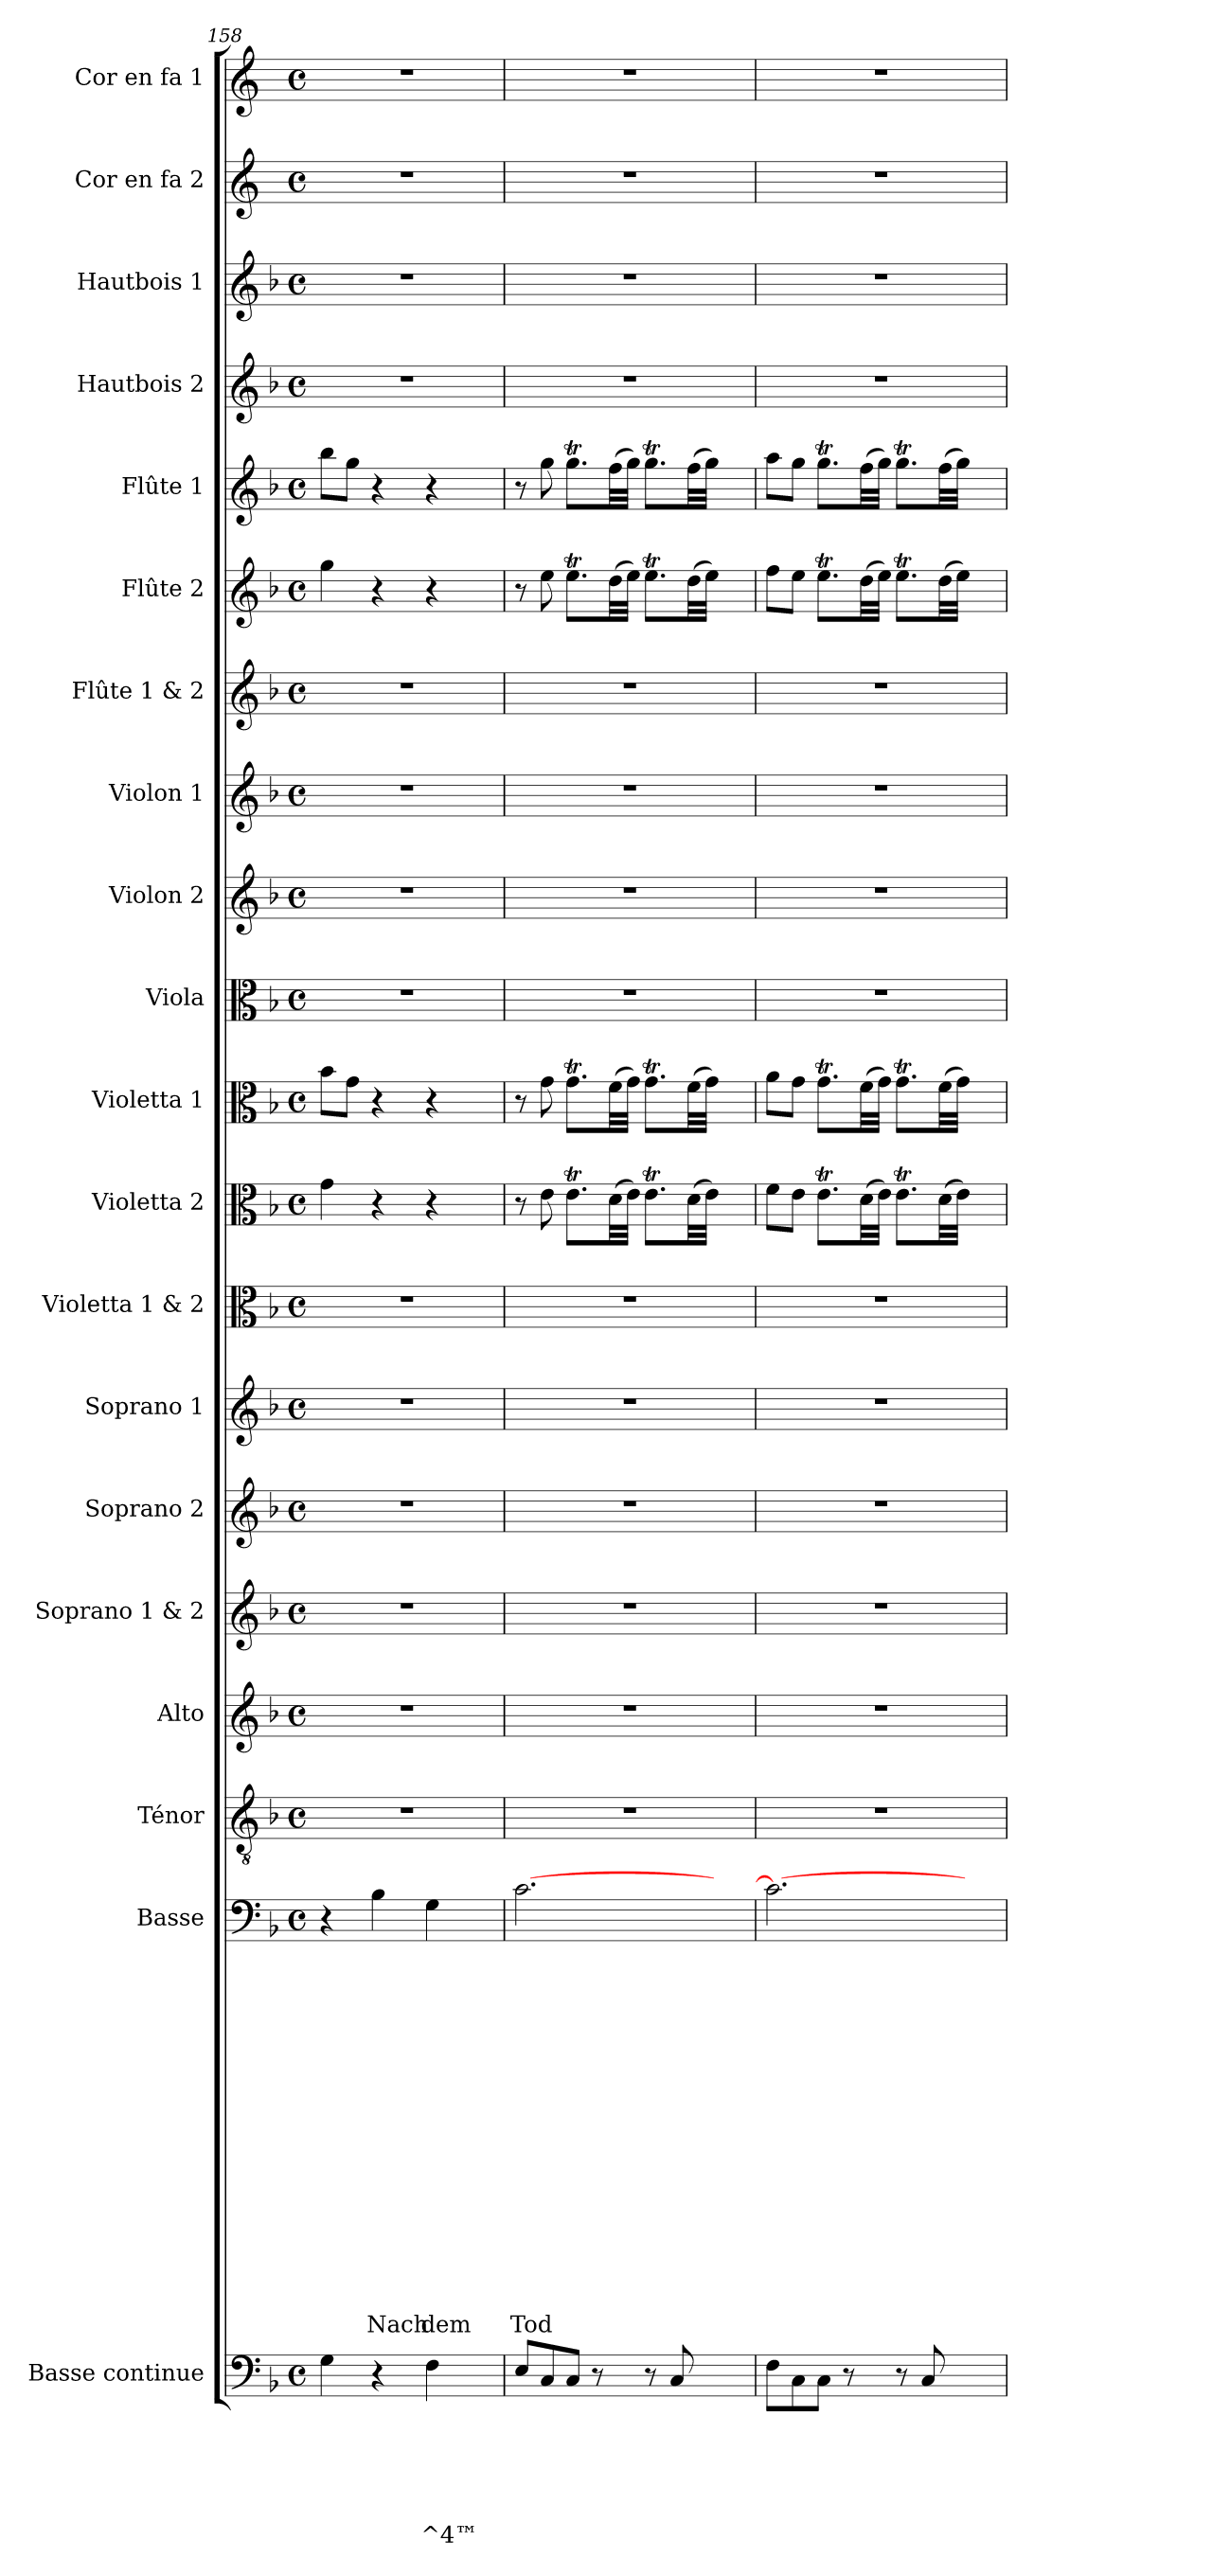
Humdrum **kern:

**kern	**text	**text	**text	**text	**text	**text	**kern	**text	**text	**text	**text	**text	**text	**text	**text	**text	**text	**text	**text	**text	**text	**text	**text	**text	**kern	**kern	**kern	**kern	**kern	**kern	**kern	**kern	**kern	**kern	**kern	**kern	**kern	**kern	**kern	**kern	**kern	**kern
*part20	*part20	*part20	*part20	*part20	*part20	*part20	*part19	*part19	*part19	*part19	*part19	*part19	*part19	*part19	*part19	*part19	*part19	*part19	*part19	*part19	*part19	*part19	*part19	*part19	*part18	*part17	*part16	*part15	*part14	*part13	*part12	*part11	*part10	*part9	*part8	*part7	*part6	*part5	*part4	*part3	*part2	*part1
*staff20	*staff20	*staff20	*staff20	*staff20	*staff20	*staff20	*staff19	*staff19	*staff19	*staff19	*staff19	*staff19	*staff19	*staff19	*staff19	*staff19	*staff19	*staff19	*staff19	*staff19	*staff19	*staff19	*staff19	*staff19	*staff18	*staff17	*staff16	*staff15	*staff14	*staff13	*staff12	*staff11	*staff10	*staff9	*staff8	*staff7	*staff6	*staff5	*staff4	*staff3	*staff2	*staff1
*I"Basse continue	*	*	*	*	*	*	*I"Basse	*	*	*	*	*	*	*	*	*	*	*	*	*	*	*	*	*	*I"Ténor	*I"Alto	*I"Soprano 1 & 2	*I"Soprano 2	*I"Soprano 1	*I"Violetta 1 & 2	*I"Violetta 2	*I"Violetta 1	*I"Viola	*I"Violon 2	*I"Violon 1	*I"Flûte 1 & 2	*I"Flûte 2	*I"Flûte 1	*I"Hautbois 2	*I"Hautbois 1	*I"Cor en fa 2	*I"Cor en fa 1
*I'BC	*	*	*	*	*	*	*I'Bas	*	*	*	*	*	*	*	*	*	*	*	*	*	*	*	*	*	*I'T	*I'A	*	*I'S 2	*I'S 1	*	*I'Vta 2	*I'Vta 1	*I'Vla	*I'Vln 2	*I'Vln 1	*	*I'Fl 2	*I'Fl 1	*I'Hb 2	*I'Hb 1	*I'Cor 2	*I'Cor 1
*clefF4	*	*	*	*	*	*	*clefF4	*	*	*	*	*	*	*	*	*	*	*	*	*	*	*	*	*	*clefGv2	*clefG2	*clefG2	*clefG2	*clefG2	*clefC3	*clefC3	*clefC3	*clefC3	*clefG2	*clefG2	*clefG2	*clefG2	*clefG2	*clefG2	*clefG2	*clefG2	*clefG2
*ITrd7c12	*	*	*	*	*	*	*	*	*	*	*	*	*	*	*	*	*	*	*	*	*	*	*	*	*	*	*	*	*	*	*	*	*	*	*	*	*	*	*	*	*ITrd4c7	*ITrd4c7
*k[b-]	*	*	*	*	*	*	*k[b-]	*	*	*	*	*	*	*	*	*	*	*	*	*	*	*	*	*	*k[b-]	*k[b-]	*k[b-]	*k[b-]	*k[b-]	*k[b-]	*k[b-]	*k[b-]	*k[b-]	*k[b-]	*k[b-]	*k[b-]	*k[b-]	*k[b-]	*k[b-]	*k[b-]	*k[b-]	*k[b-]
*F:	*	*	*	*	*	*	*F:	*	*	*	*	*	*	*	*	*	*	*	*	*	*	*	*	*	*F:	*F:	*F:	*F:	*F:	*F:	*F:	*F:	*F:	*F:	*F:	*F:	*F:	*F:	*F:	*F:	*F:	*F:
*M4/4	*	*	*	*	*	*	*M4/4	*	*	*	*	*	*	*	*	*	*	*	*	*	*	*	*	*	*M4/4	*M4/4	*M4/4	*M4/4	*M4/4	*M4/4	*M4/4	*M4/4	*M4/4	*M4/4	*M4/4	*M4/4	*M4/4	*M4/4	*M4/4	*M4/4	*M4/4	*M4/4
*met(c)	*	*	*	*	*	*	*met(c)	*	*	*	*	*	*	*	*	*	*	*	*	*	*	*	*	*	*met(c)	*met(c)	*met(c)	*met(c)	*met(c)	*met(c)	*met(c)	*met(c)	*met(c)	*met(c)	*met(c)	*met(c)	*met(c)	*met(c)	*met(c)	*met(c)	*met(c)	*met(c)
=158	=158	=158	=158	=158	=158	=158	=158	=158	=158	=158	=158	=158	=158	=158	=158	=158	=158	=158	=158	=158	=158	=158	=158	=158	=158	=158	=158	=158	=158	=158	=158	=158	=158	=158	=158	=158	=158	=158	=158	=158	=158	=158
4GG\	.	.	.	.	.	.	4r	.	.	.	.	.	.	.	.	.	.	.	.	.	.	.	.	.	1r	1r	1r	1r	1r	1r	4g\	8b-\L	1r	1r	1r	1r	4gg\	8bb-\L	1r	1r	1r	1r
.	.	.	.	.	.	.	.	.	.	.	.	.	.	.	.	.	.	.	.	.	.	.	.	.	.	.	.	.	.	.	.	8g\J	.	.	.	.	.	8gg\J	.	.	.	.
!	!	!	!	!	!	!	!	!	!	!	!	!	!	!	!	!	!	!	!	!	!	!	!	!LO:LY:b	!	!	!	!	!	!	!	!	!	!	!	!	!	!	!	!	!	!
4r	.	.	.	.	.	.	4B-\	.	.	.	.	.	.	.	.	.	.	.	.	.	.	.	.	Nach	.	.	.	.	.	.	4r	4r	.	.	.	.	4r	4r	.	.	.	.
!	!	!	!	!	!	!LO:LY:b	!	!	!	!	!	!	!	!	!	!	!	!	!	!	!	!	!	!	!	!	!	!	!	!	!	!	!	!	!	!	!	!	!	!	!	!
!	!	!	!	!	!	!	!	!	!	!	!	!	!	!	!	!	!	!	!	!	!	!	!	!LO:LY:b	!	!	!	!	!	!	!	!	!	!	!	!	!	!	!	!	!	!
4FF\	.	.	.	.	.	^4™	4G\	.	.	.	.	.	.	.	.	.	.	.	.	.	.	.	.	dem	.	.	.	.	.	.	4r	4r	.	.	.	.	4r	4r	.	.	.	.
4ryy	.	.	.	.	.	.	4ryy	.	.	.	.	.	.	.	.	.	.	.	.	.	.	.	.	.	.	.	.	.	.	.	4ryy	4ryy	.	.	.	.	4ryy	4ryy	.	.	.	.
=159	=159	=159	=159	=159	=159	=159	=159	=159	=159	=159	=159	=159	=159	=159	=159	=159	=159	=159	=159	=159	=159	=159	=159	=159	=159	=159	=159	=159	=159	=159	=159	=159	=159	=159	=159	=159	=159	=159	=159	=159	=159	=159
!	!	!	!	!	!	!	!	!	!	!	!	!	!	!	!	!	!	!	!	!	!	!	!	!LO:LY:b	!	!	!	!	!	!	!	!	!	!	!	!	!	!	!	!	!	!
8EE/L	.	.	.	.	.	.	[2.c\	.	.	.	.	.	.	.	.	.	.	.	.	.	.	.	.	Tod	1r	1r	1r	1r	1r	1r	8r	8r	1r	1r	1r	1r	8r	8r	1r	1r	1r	1r
8CC/	.	.	.	.	.	.	.	.	.	.	.	.	.	.	.	.	.	.	.	.	.	.	.	.	.	.	.	.	.	.	8e\	8g\	.	.	.	.	8ee\	8gg\	.	.	.	.
8CC/J	.	.	.	.	.	.	.	.	.	.	.	.	.	.	.	.	.	.	.	.	.	.	.	.	.	.	.	.	.	.	8.et\L	8.gT\L	.	.	.	.	8.eet\L	8.ggT\L	.	.	.	.
8r	.	.	.	.	.	.	.	.	.	.	.	.	.	.	.	.	.	.	.	.	.	.	.	.	.	.	.	.	.	.	.	.	.	.	.	.	.	.	.	.	.	.
.	.	.	.	.	.	.	.	.	.	.	.	.	.	.	.	.	.	.	.	.	.	.	.	.	.	.	.	.	.	.	(>32d\LL	(>32f\LL	.	.	.	.	(>32dd\LL	(>32ff\LL	.	.	.	.
.	.	.	.	.	.	.	.	.	.	.	.	.	.	.	.	.	.	.	.	.	.	.	.	.	.	.	.	.	.	.	32e\JJJ)	32g\JJJ)	.	.	.	.	32ee\JJJ)	32gg\JJJ)	.	.	.	.
8r	.	.	.	.	.	.	.	.	.	.	.	.	.	.	.	.	.	.	.	.	.	.	.	.	.	.	.	.	.	.	8.et\L	8.gT\L	.	.	.	.	8.eet\L	8.ggT\L	.	.	.	.
8CC/	.	.	.	.	.	.	.	.	.	.	.	.	.	.	.	.	.	.	.	.	.	.	.	.	.	.	.	.	.	.	.	.	.	.	.	.	.	.	.	.	.	.
.	.	.	.	.	.	.	.	.	.	.	.	.	.	.	.	.	.	.	.	.	.	.	.	.	.	.	.	.	.	.	(>32d\LL	(>32f\LL	.	.	.	.	(>32dd\LL	(>32ff\LL	.	.	.	.
.	.	.	.	.	.	.	.	.	.	.	.	.	.	.	.	.	.	.	.	.	.	.	.	.	.	.	.	.	.	.	32e\JJJ)	32g\JJJ)	.	.	.	.	32ee\JJJ)	32gg\JJJ)	.	.	.	.
4ryy	.	.	.	.	.	.	4ryy	.	.	.	.	.	.	.	.	.	.	.	.	.	.	.	.	.	.	.	.	.	.	.	4ryy	4ryy	.	.	.	.	4ryy	4ryy	.	.	.	.
!!LO:LB:g=z
=160	=160	=160	=160	=160	=160	=160	=160	=160	=160	=160	=160	=160	=160	=160	=160	=160	=160	=160	=160	=160	=160	=160	=160	=160	=160	=160	=160	=160	=160	=160	=160	=160	=160	=160	=160	=160	=160	=160	=160	=160	=160	=160
8FF\L	.	.	.	.	.	.	2.c\_	.	.	.	.	.	.	.	.	.	.	.	.	.	.	.	.	.	1r	1r	1r	1r	1r	1r	8f\L	8a\L	1r	1r	1r	1r	8ff\L	8aa\L	1r	1r	1r	1r
8CC\	.	.	.	.	.	.	.	.	.	.	.	.	.	.	.	.	.	.	.	.	.	.	.	.	.	.	.	.	.	.	8e\J	8g\J	.	.	.	.	8ee\J	8gg\J	.	.	.	.
8CC\J	.	.	.	.	.	.	.	.	.	.	.	.	.	.	.	.	.	.	.	.	.	.	.	.	.	.	.	.	.	.	8.et\L	8.gT\L	.	.	.	.	8.eet\L	8.ggT\L	.	.	.	.
8r	.	.	.	.	.	.	.	.	.	.	.	.	.	.	.	.	.	.	.	.	.	.	.	.	.	.	.	.	.	.	.	.	.	.	.	.	.	.	.	.	.	.
.	.	.	.	.	.	.	.	.	.	.	.	.	.	.	.	.	.	.	.	.	.	.	.	.	.	.	.	.	.	.	(>32d\LL	(>32f\LL	.	.	.	.	(>32dd\LL	(>32ff\LL	.	.	.	.
.	.	.	.	.	.	.	.	.	.	.	.	.	.	.	.	.	.	.	.	.	.	.	.	.	.	.	.	.	.	.	32e\JJJ)	32g\JJJ)	.	.	.	.	32ee\JJJ)	32gg\JJJ)	.	.	.	.
8r	.	.	.	.	.	.	.	.	.	.	.	.	.	.	.	.	.	.	.	.	.	.	.	.	.	.	.	.	.	.	8.et\L	8.gT\L	.	.	.	.	8.eet\L	8.ggT\L	.	.	.	.
8CC/	.	.	.	.	.	.	.	.	.	.	.	.	.	.	.	.	.	.	.	.	.	.	.	.	.	.	.	.	.	.	.	.	.	.	.	.	.	.	.	.	.	.
.	.	.	.	.	.	.	.	.	.	.	.	.	.	.	.	.	.	.	.	.	.	.	.	.	.	.	.	.	.	.	(>32d\LL	(>32f\LL	.	.	.	.	(>32dd\LL	(>32ff\LL	.	.	.	.
.	.	.	.	.	.	.	.	.	.	.	.	.	.	.	.	.	.	.	.	.	.	.	.	.	.	.	.	.	.	.	32e\JJJ)	32g\JJJ)	.	.	.	.	32ee\JJJ)	32gg\JJJ)	.	.	.	.
4ryy	.	.	.	.	.	.	4ryy	.	.	.	.	.	.	.	.	.	.	.	.	.	.	.	.	.	.	.	.	.	.	.	4ryy	4ryy	.	.	.	.	4ryy	4ryy	.	.	.	.
=	=	=	=	=	=	=	=	=	=	=	=	=	=	=	=	=	=	=	=	=	=	=	=	=	=	=	=	=	=	=	=	=	=	=	=	=	=	=	=	=	=	=
*-	*-	*-	*-	*-	*-	*-	*-	*-	*-	*-	*-	*-	*-	*-	*-	*-	*-	*-	*-	*-	*-	*-	*-	*-	*-	*-	*-	*-	*-	*-	*-	*-	*-	*-	*-	*-	*-	*-	*-	*-	*-	*-
